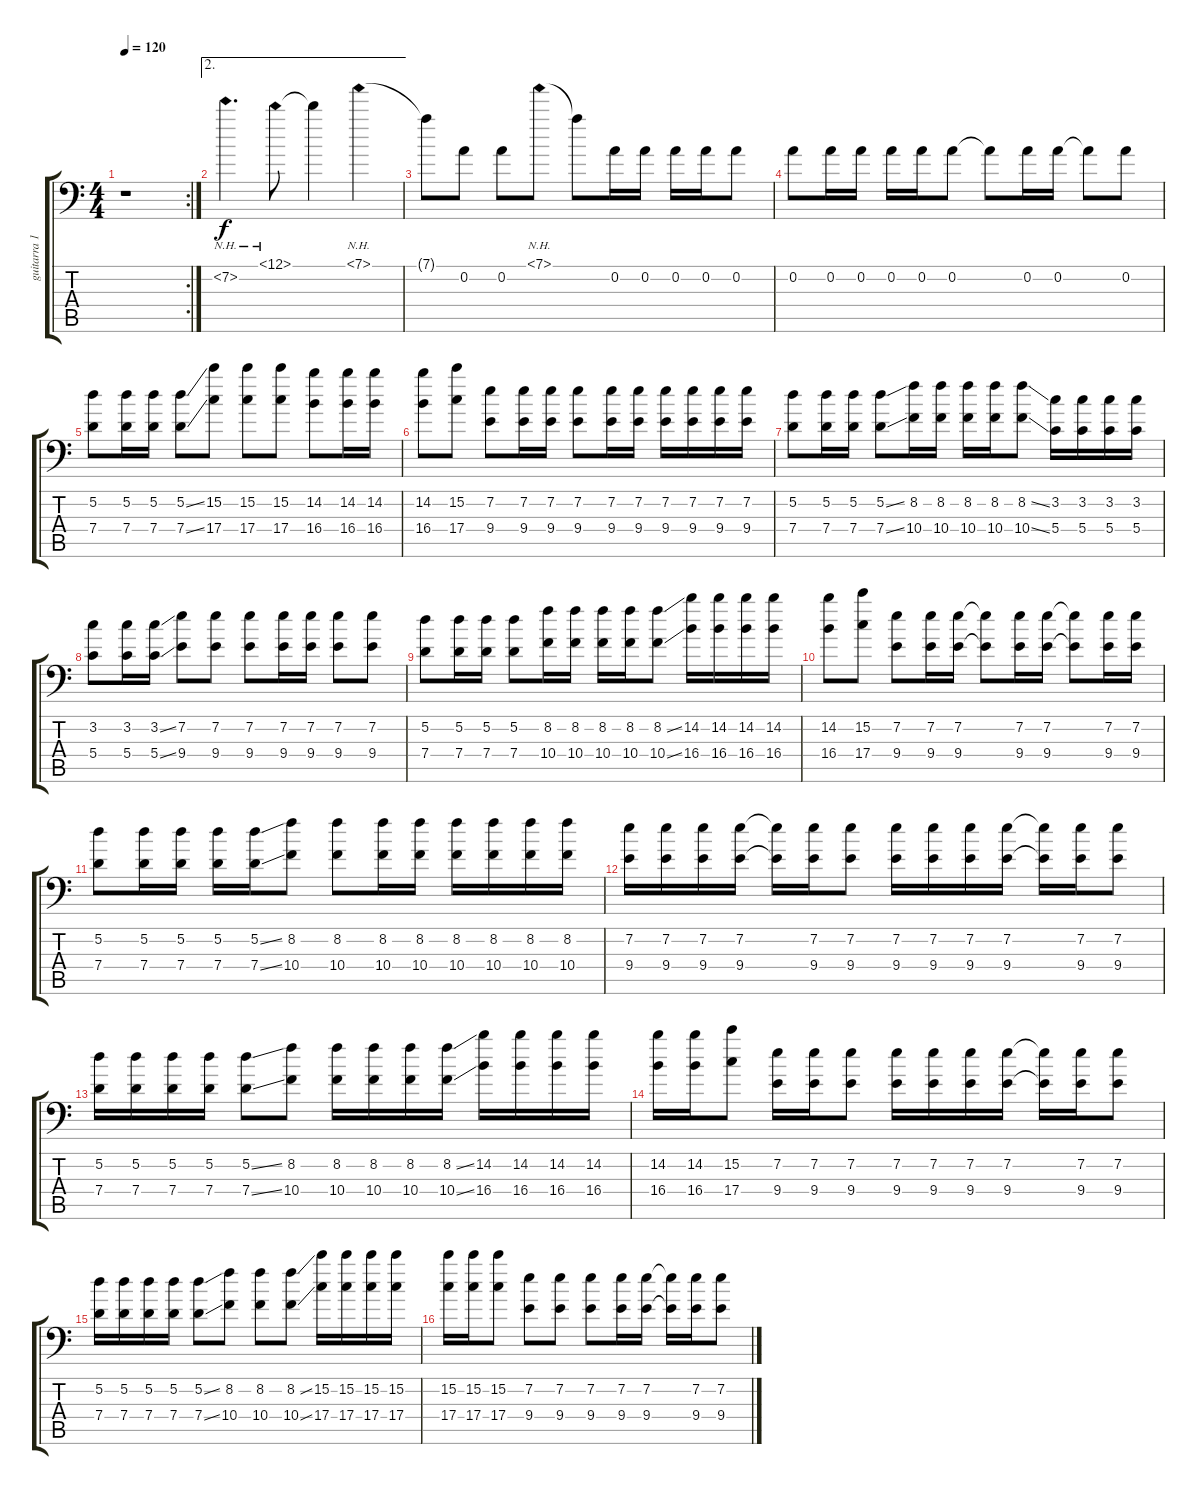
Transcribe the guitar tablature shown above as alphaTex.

\track ("guitarra 1" "guitarra 1") {instrument distortionguitar}
\staff {score tabs}
\tuning (D4 A3 F3 G2 D2 A1) {hide}
\rc 2
\ts (4 4)
\tempo 120
\clef f4
\ks c
r.1{dy f} |
\ae 2
7.2{nh}.4{d} 12.1{nh}.8 12.1{t}.4 7.1{nh}.4 |
7.1{t}.8 0.2.8 0.2.8 7.1{nh}.8 7.1{t}.8 0.2.16 0.2.16 0.2.16 0.2.16 0.2.8 |
0.2.8 0.2.16 0.2.16 0.2.16 0.2.16 0.2.8 0.2{t}.8 0.2.16 0.2.16 0.2{t}.8 0.2.8 |
(5.2 7.4).8 (5.2 7.4).16 (5.2 7.4).16 (5.2{ss} 7.4{ss}).8 (15.2 17.4).8 (15.2 17.4).8 (15.2 17.4).8 (14.2 16.4).8 (14.2 16.4).16 (14.2 16.4).16 |
(14.2 16.4).8 (15.2 17.4).8 (7.2 9.4).8 (7.2 9.4).16 (7.2 9.4).16 (7.2 9.4).8 (7.2 9.4).16 (7.2 9.4).16 (7.2 9.4).16 (7.2 9.4).16 (7.2 9.4).16 (7.2 9.4).16 |
(5.2 7.4).8 (5.2 7.4).16 (5.2 7.4).16 (5.2{ss} 7.4{ss}).8 (8.2 10.4).16 (8.2 10.4).16 (8.2 10.4).16 (8.2 10.4).16 (8.2{ss} 10.4{ss}).8 (3.2 5.4).16 (3.2 5.4).16 (3.2 5.4).16 (3.2 5.4).16 |
(3.2 5.4).8 (3.2 5.4).16 (3.2{ss} 5.4{ss}).16 (7.2 9.4).8 (7.2 9.4).8 (7.2 9.4).8 (7.2 9.4).16 (7.2 9.4).16 (7.2 9.4).8 (7.2 9.4).8 |
(5.2 7.4).8 (5.2 7.4).16 (5.2 7.4).16 (5.2 7.4).8 (8.2 10.4).16 (8.2 10.4).16 (8.2 10.4).16 (8.2 10.4).16 (8.2{ss} 10.4{ss}).8 (14.2 16.4).16 (14.2 16.4).16 (14.2 16.4).16 (14.2 16.4).16 |
(14.2 16.4).8 (15.2 17.4).8 (7.2 9.4).8 (7.2 9.4).16 (7.2 9.4).16 (7.2{t} 9.4{t}).8 (7.2 9.4).16 (7.2 9.4).16 (7.2{t} 9.4{t}).8 (7.2 9.4).16 (7.2 9.4).16 |
(5.2 7.4).8 (5.2 7.4).16 (5.2 7.4).16 (5.2 7.4).16 (5.2{ss} 7.4{ss}).16 (8.2 10.4).8 (8.2 10.4).8 (8.2 10.4).16 (8.2 10.4).16 (8.2 10.4).16 (8.2 10.4).16 (8.2 10.4).16 (8.2 10.4).16 |
(7.2 9.4).16 (7.2 9.4).16 (7.2 9.4).16 (7.2 9.4).16 (7.2{t} 9.4{t}).16 (7.2 9.4).16 (7.2 9.4).8 (7.2 9.4).16 (7.2 9.4).16 (7.2 9.4).16 (7.2 9.4).16 (7.2{t} 9.4{t}).16 (7.2 9.4).16 (7.2 9.4).8 |
(5.2 7.4).16 (5.2 7.4).16 (5.2 7.4).16 (5.2 7.4).16 (5.2{ss} 7.4{ss}).8 (8.2 10.4).8 (8.2 10.4).16 (8.2 10.4).16 (8.2 10.4).16 (8.2{ss} 10.4{ss}).16 (14.2 16.4).16 (14.2 16.4).16 (14.2 16.4).16 (14.2 16.4).16 |
(14.2 16.4).16 (14.2 16.4).16 (15.2 17.4).8 (7.2 9.4).16 (7.2 9.4).16 (7.2 9.4).8 (7.2 9.4).16 (7.2 9.4).16 (7.2 9.4).16 (7.2 9.4).16 (7.2{t} 9.4{t}).16 (7.2 9.4).16 (7.2 9.4).8 |
(5.2 7.4).16 (5.2 7.4).16 (5.2 7.4).16 (5.2 7.4).16 (5.2{ss} 7.4{ss}).8 (8.2 10.4).8 (8.2 10.4).8 (8.2{ss} 10.4{ss}).8 (15.2 17.4).16 (15.2 17.4).16 (15.2 17.4).16 (15.2 17.4).16 |
(15.2 17.4).16 (15.2 17.4).16 (15.2 17.4).8 (7.2 9.4).8 (7.2 9.4).8 (7.2 9.4).8 (7.2 9.4).16 (7.2 9.4).16 (7.2{t} 9.4{t}).16 (7.2 9.4).16 (7.2 9.4).8
